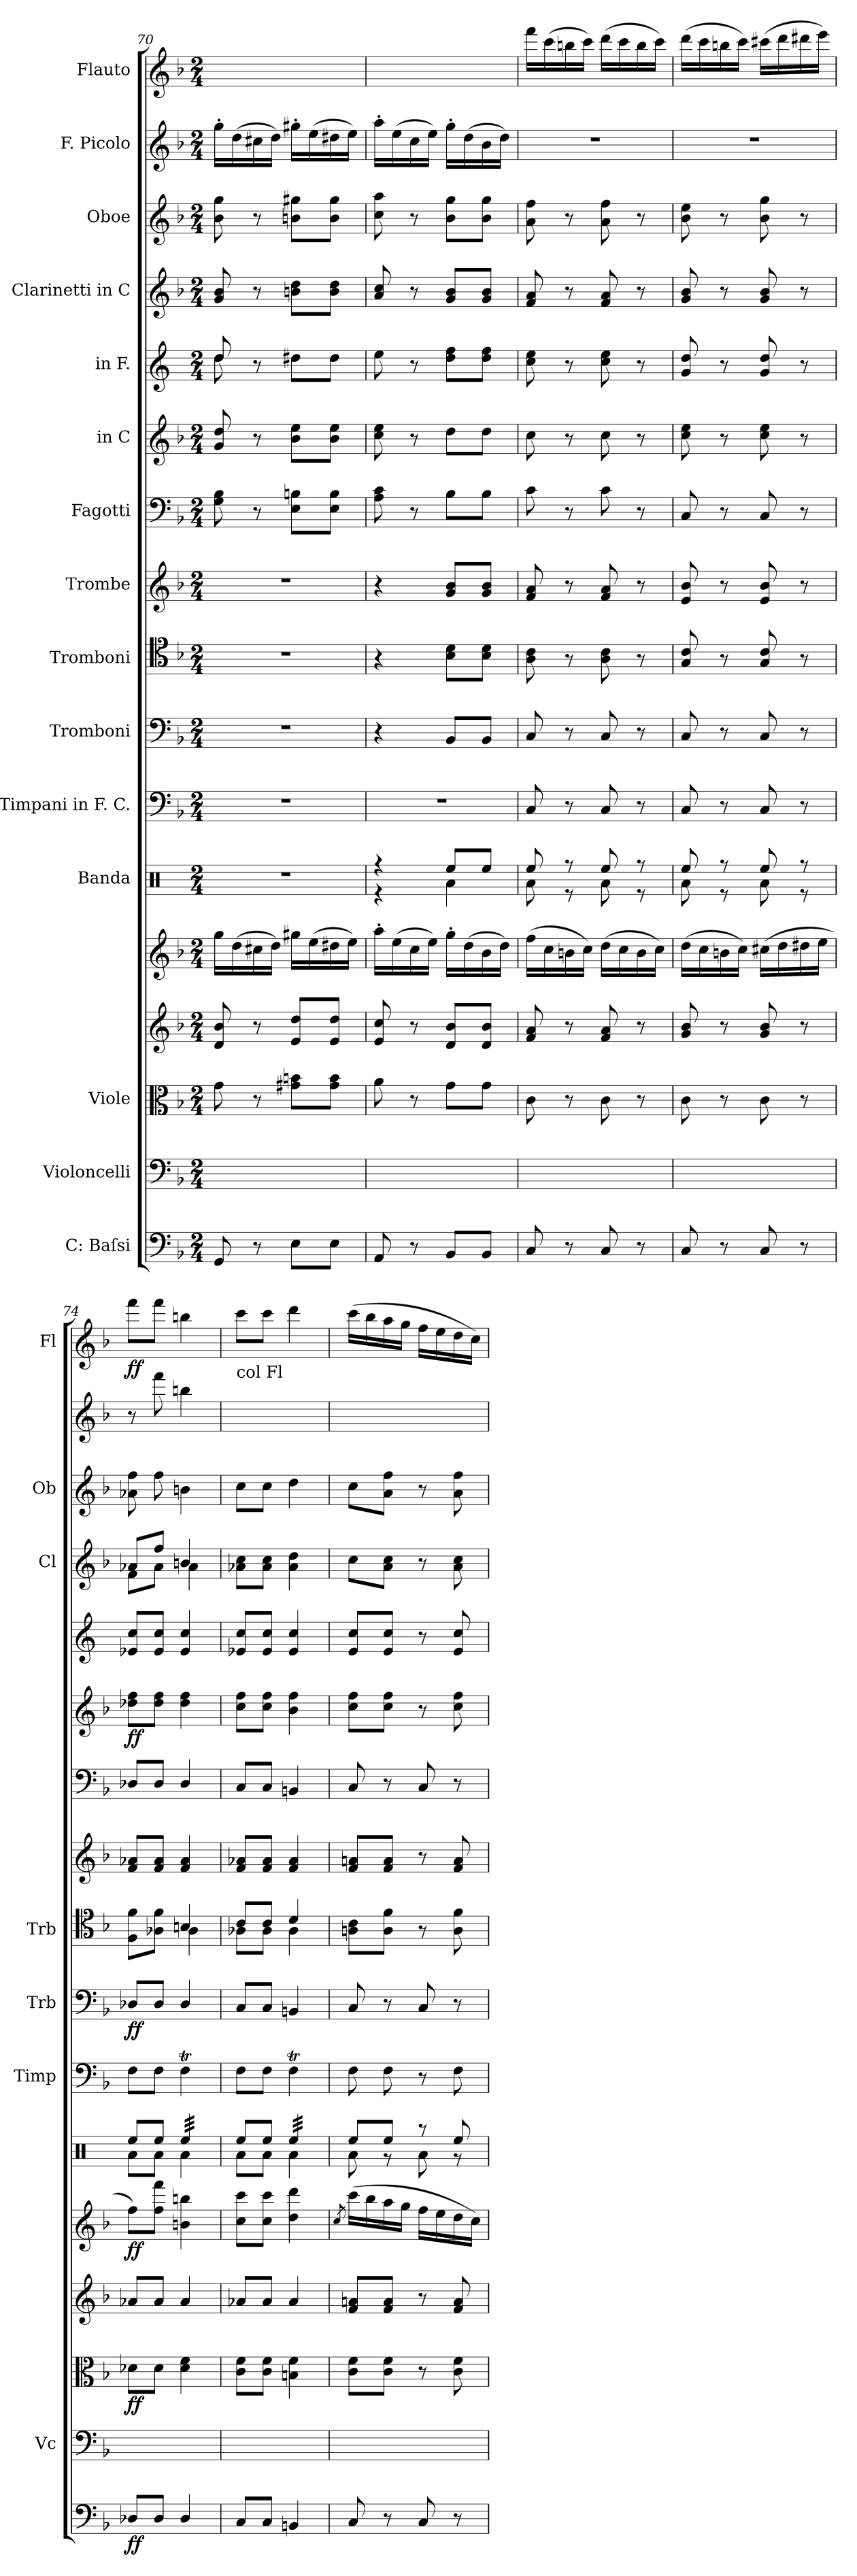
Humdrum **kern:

**kern	**dynam	**kern	**kern	**dynam	**kern	**kern	**dynam	**kern	**kern	**kern	**dynam	**kern	**kern	**kern	**kern	**dynam	**kern	**kern	**kern	**kern	**kern	**dynam
*part17	*part17	*part16	*part15	*part15	*part14	*part13	*part13	*part12	*part11	*part10	*part10	*part9	*part8	*part7	*part6	*part6	*part5	*part4	*part3	*part2	*part1	*part1
*staff17	*staff17	*staff16	*staff15	*staff15	*staff14	*staff13	*staff13	*staff12	*staff11	*staff10	*staff10	*staff9	*staff8	*staff7	*staff6	*staff6	*staff5	*staff4	*staff3	*staff2	*staff1	*staff1
*I"C: Baſsi	*	*I"Violoncelli	*I"Viole	*	*	*	*	*I"Banda	*I"Timpani in F. C.	*I"Tromboni	*	*I"Tromboni	*I"Trombe	*I"Fagotti	*I"in C	*	*I"in F.	*I"Clarinetti in C	*I"Oboe	*I"F. Picolo	*I"Flauto	*
*	*	*I'Vc	*	*	*	*	*	*	*I'Timp	*I'Trb	*	*I'Trb	*	*	*	*	*	*I'Cl	*I'Ob	*	*I'Fl	*
*clefF4	*	*clefF4	*clefC3	*	*clefG2	*clefG2	*	*clefX	*clefF4	*clefF4	*	*clefC4	*clefG2	*clefF4	*clefG2	*	*clefG2	*clefG2	*clefG2	*clefG2	*clefG2	*
*	*	*	*	*	*	*	*	*	*	*	*	*	*	*	*	*	*ITrd4c7	*	*	*	*	*
*k[b-]	*	*k[b-]	*k[b-]	*	*k[b-]	*k[b-]	*	*k[]	*k[b-]	*k[b-]	*	*k[b-]	*k[b-]	*k[b-]	*k[b-]	*	*k[b-]	*k[b-]	*k[b-]	*k[b-]	*k[b-]	*
*F:	*	*F:	*F:	*	*F:	*F:	*	*	*F:	*F:	*	*F:	*F:	*F:	*F:	*	*	*F:	*F:	*F:	*F:	*
*M2/4	*	*M2/4	*M2/4	*	*M2/4	*M2/4	*	*M2/4	*M2/4	*M2/4	*	*M2/4	*M2/4	*M2/4	*M2/4	*	*M2/4	*M2/4	*M2/4	*M2/4	*M2/4	*
=70	=70	=70	=70	=70	=70	=70	=70	=70	=70	=70	=70	=70	=70	=70	=70	=70	=70	=70	=70	=70	=70	=70
*	*	*	*	*	*	*	*	*	*	*	*	*	*	*	*	*	*^	*	*	*	*	*
8GG/	.	8GG/yy	8g\	.	8d/ 8b-/	16gg\LL	.	2r	2r	2r	.	2r	2r	8G\ 8B-\	8g/ 8dd/	.	8g/	8g\	8g/ 8b-/	8b-\ 8gg\	16gg'\LL	16gg'\LLyy	.
.	.	.	.	.	.	(16dd\	.	.	.	.	.	.	.	.	.	.	.	.	.	.	(16dd\	16dd\yy	.
8r	.	8ryy	8r	.	8r	16cc#X\	.	.	.	.	.	.	.	8r	8r	.	8r	8rFyy	8r	8r	16cc#X\	16cc#X\yy	.
.	.	.	.	.	.	16dd\JJ)	.	.	.	.	.	.	.	.	.	.	.	.	.	.	16dd\JJ)	16dd\JJyy	.
8E\L	.	8E\Lyy	8g#X\ 8bn\L	.	8e/ 8dd/L	16gg#X\LL	.	.	.	.	.	.	.	8E\ 8Bn\L	8b-\ 8ee\L	.	8g#X\L	4rFyy	8bn\ 8dd\L	8bn\ 8gg#X\L	16gg#X'\LL	16gg#X'\LLyy	.
.	.	.	.	.	.	(16ee\	.	.	.	.	.	.	.	.	.	.	.	.	.	.	(16ee\	16ee\yy	.
8E\J	.	8E\Jyy	8g#\ 8b\J	.	8e/ 8dd/J	16dd#X\	.	.	.	.	.	.	.	8E\ 8B\J	8b-\ 8ee\J	.	8g#\J	.	8b\ 8dd\J	8b\ 8gg#\J	16dd#X\	16dd#X\yy	.
.	.	.	.	.	.	16ee\JJ)	.	.	.	.	.	.	.	.	.	.	.	.	.	.	16ee\JJ)	16ee\JJyy	.
*	*	*	*	*	*	*	*	*	*	*	*	*	*	*	*	*	*v	*v	*	*	*	*	*
=71	=71	=71	=71	=71	=71	=71	=71	=71	=71	=71	=71	=71	=71	=71	=71	=71	=71	=71	=71	=71	=71	=71
*	*	*	*	*	*	*	*	*^	*	*	*	*	*	*	*	*	*	*	*	*	*	*
8AA/	.	8AA/yy	8a\	.	8e/ 8cc/	16aa'\LL	.	4rff	4re	2r	4r	.	4r	4r	8A\ 8c\	8cc\ 8ee\	.	8a\	8a/ 8cc/	8cc\ 8aa\	16aa'\LL	16aa'\LLyy	.
.	.	.	.	.	.	(16ee\	.	.	.	.	.	.	.	.	.	.	.	.	.	.	(16ee\	16ee\yy	.
8r	.	8ryy	8r	.	8r	16cc\	.	.	.	.	.	.	.	.	8r	8r	.	8r	8r	8r	16cc\	16cc\yy	.
.	.	.	.	.	.	16ee\JJ)	.	.	.	.	.	.	.	.	.	.	.	.	.	.	16ee\JJ)	16ee\JJyy	.
8BB-/L	.	8BB-/Lyy	8g\L	.	8d/ 8b-/L	16gg'\LL	.	8Ree/L	4Ra\	.	8BB-/L	.	8B-\ 8d\L	8g/ 8b-/L	8B-\L	8dd\L	.	8g\ 8b-\L	8g/ 8b-/L	8b-\ 8gg\L	16gg'\LL	16gg'\LLyy	.
.	.	.	.	.	.	(16dd\	.	.	.	.	.	.	.	.	.	.	.	.	.	.	(16dd\	16dd\yy	.
8BB-/J	.	8BB-/Jyy	8g\J	.	8d/ 8b-/J	16b-\	.	8Ree/J	.	.	8BB-/J	.	8B-\ 8d\J	8g/ 8b-/J	8B-\J	8dd\J	.	8g\ 8b-\J	8g/ 8b-/J	8b-\ 8gg\J	16b-\	16b-\yy	.
.	.	.	.	.	.	16dd\JJ)	.	.	.	.	.	.	.	.	.	.	.	.	.	.	16dd\JJ)	16dd\JJyy	.
=72	=72	=72	=72	=72	=72	=72	=72	=72	=72	=72	=72	=72	=72	=72	=72	=72	=72	=72	=72	=72	=72	=72	=72
8C/	.	8C/yy	8c\	.	8f/ 8a/	(16ff\LL	.	8Ree/	8Ra\	8C/	8C/	.	8A\ 8c\	8f/ 8a/	8c\	8cc\	.	8f\ 8a\	8f/ 8a/	8a\ 8ff\	2r	16fff\LL	.
.	.	.	.	.	.	16cc\	.	.	.	.	.	.	.	.	.	.	.	.	.	.	.	(16ccc\	.
8r	.	8ryy	8r	.	8r	16bn\	.	8rff	8re	8r	8r	.	8r	8r	8r	8r	.	8r	8r	8r	.	16bbn\	.
.	.	.	.	.	.	16cc\JJ)	.	.	.	.	.	.	.	.	.	.	.	.	.	.	.	16ccc\JJ)	.
8C/	.	8C/yy	8c\	.	8f/ 8a/	(16dd\LL	.	8Ree/	8Ra\	8C/	8C/	.	8A\ 8c\	8f/ 8a/	8c\	8cc\	.	8f\ 8a\	8f/ 8a/	8a\ 8ff\	.	(16ddd\LL	.
.	.	.	.	.	.	16cc\	.	.	.	.	.	.	.	.	.	.	.	.	.	.	.	16ccc\	.
8r	.	8ryy	8r	.	8r	16b\	.	8rff	8re	8r	8r	.	8r	8r	8r	8r	.	8r	8r	8r	.	16bb\	.
.	.	.	.	.	.	16cc\JJ)	.	.	.	.	.	.	.	.	.	.	.	.	.	.	.	16ccc\JJ)	.
=73	=73	=73	=73	=73	=73	=73	=73	=73	=73	=73	=73	=73	=73	=73	=73	=73	=73	=73	=73	=73	=73	=73	=73
8C/	.	8C/yy	8c\	.	8g/ 8b-/	(16dd\LL	.	8Ree/	8Ra\	8C/	8C/	.	8G/ 8c/	8e/ 8b-/	8C/	8cc\ 8ee\	.	8c/ 8g/	8g/ 8b-/	8b-\ 8ee\	2r	(16ddd\LL	.
.	.	.	.	.	.	16cc\	.	.	.	.	.	.	.	.	.	.	.	.	.	.	.	16ccc\	.
8r	.	8ryy	8r	.	8r	16bn\	.	8rff	8re	8r	8r	.	8r	8r	8r	8r	.	8r	8r	8r	.	16bbn\	.
.	.	.	.	.	.	16cc\JJ)	.	.	.	.	.	.	.	.	.	.	.	.	.	.	.	16ccc\JJ)	.
8C/	.	8C/yy	8c\	.	8g/ 8b-/	(16cc#X\LL	.	8Ree/	8Ra\	8C/	8C/	.	8G/ 8c/	8e/ 8b-/	8C/	8cc\ 8ee\	.	8c/ 8g/	8g/ 8b-/	8b-\ 8gg\	.	(16ccc#X\LL	.
.	.	.	.	.	.	16dd\	.	.	.	.	.	.	.	.	.	.	.	.	.	.	.	16ddd\	.
8r	.	8ryy	8r	.	8r	16dd#X\	.	8rff	8re	8r	8r	.	8r	8r	8r	8r	.	8r	8r	8r	.	16ddd#X\	.
.	.	.	.	.	.	16ee\JJ	.	.	.	.	.	.	.	.	.	.	.	.	.	.	.	16eee\JJ)	.
=74	=74	=74	=74	=74	=74	=74	=74	=74	=74	=74	=74	=74	=74	=74	=74	=74	=74	=74	=74	=74	=74	=74	=74
*	*	*	*	*	*	*	*	*	*	*	*	*	*^	*	*	*	*	*	*^	*	*	*	*
8D-X/L	ff	8D-X/Lyy	8d-X\L	ff	8a-X/L	8ff\L)	ff	8Ree/L	8Ra\L	8F\L	8D-X/L	ff	8F\ 8f\L	4rBByy	8f/ 8a-X/L	8D-X/L	8dd-X\ 8ff\L	ff	8A-X/ 8f/L	8a-X/L	8f\L	8a-X\ 8ff\	8r	8fff\L	ff
8D-/J	.	8D-/Jyy	8d-\J	.	8a-/J	8ff\ 8fff\J	.	8Ree/J	8Ra\J	8F\J	8D-/J	.	8A-X\ 8f\J	.	8f/ 8a-/J	8D-/J	8dd-\ 8ff\J	.	8A-/ 8f/J	8ff/J	8a-\J	8ff\	8fff\	8fff\J	.
*	*	*	*	*	*	*	*	*tremolo	*	*	*	*	*	*	*	*	*	*	*	*	*	*	*	*	*
4D-/	.	4D-/yy	4d-\ 4f\	.	4a-/	4bn\ 4bbn\	.	32Ree/LLL	4Ra\	4FT\	4D-/	.	4Bn/	4A-\	4f/ 4a-/	4D-/	4dd-\ 4ff\	.	4A-/ 4f/	4bn/	4a-\	4bn\	4bbn\	4bbn\	.
.	.	.	.	.	.	.	.	32Ree/	.	.	.	.	.	.	.	.	.	.	.	.	.	.	.	.	.
.	.	.	.	.	.	.	.	32Ree/	.	.	.	.	.	.	.	.	.	.	.	.	.	.	.	.	.
.	.	.	.	.	.	.	.	32Ree/	.	.	.	.	.	.	.	.	.	.	.	.	.	.	.	.	.
.	.	.	.	.	.	.	.	32Ree/	.	.	.	.	.	.	.	.	.	.	.	.	.	.	.	.	.
.	.	.	.	.	.	.	.	32Ree/	.	.	.	.	.	.	.	.	.	.	.	.	.	.	.	.	.
.	.	.	.	.	.	.	.	32Ree/	.	.	.	.	.	.	.	.	.	.	.	.	.	.	.	.	.
.	.	.	.	.	.	.	.	32Ree/JJJ	.	.	.	.	.	.	.	.	.	.	.	.	.	.	.	.	.
*	*	*	*	*	*	*	*	*Xtremolo	*	*	*	*	*	*	*	*	*	*	*	*	*	*	*	*	*
=75	=75	=75	=75	=75	=75	=75	=75	=75	=75	=75	=75	=75	=75	=75	=75	=75	=75	=75	=75	=75	=75	=75	=75	=75	=75
!	!	!	!	!	!	!	!	!	!	!	!	!	!	!	!	!	!	!	!	!	!	!	!LO:TX:a:t=col Fl	!	!
*	*	*	*	*	*	*	*	*	*	*	*	*	*	*	*	*	*	*	*	*v	*v	*	*	*	*
8C/L	.	8C/Lyy	8c\ 8f\L	.	8a-X/L	8cc\ 8ccc\L	.	8Ree/L	8Ra\L	8F\L	8C/L	.	8c/L	8A-X\L	8f/ 8a-X/L	8C/L	8cc\ 8ff\L	.	8A-X/ 8f/L	8a-X\ 8cc\L	8cc\L	8ccc\Lyy	8ccc\L	.
8C/J	.	8C/Jyy	8c\ 8f\J	.	8a-/J	8cc\ 8ccc\J	.	8Ree/J	8Ra\J	8F\J	8C/J	.	8c/J	8A-\J	8f/ 8a-/J	8C/J	8cc\ 8ff\J	.	8A-/ 8f/J	8a-\ 8cc\J	8cc\J	8ccc\Jyy	8ccc\J	.
*	*	*	*	*	*	*	*	*tremolo	*	*	*	*	*	*	*	*	*	*	*	*	*	*	*	*
4BBn/	.	4BBn/yy	4Bn\ 4f\	.	4a-/	4dd\ 4ddd\	.	32Ree/LLL	4Ra\	4FT\	4BBn/	.	4d/	4A-\	4f/ 4a-/	4BBn/	4b-\ 4ff\	.	4A-/ 4f/	4a-\ 4dd\	4dd\	4ddd\yy	4ddd\	.
.	.	.	.	.	.	.	.	32Ree/	.	.	.	.	.	.	.	.	.	.	.	.	.	.	.	.
.	.	.	.	.	.	.	.	32Ree/	.	.	.	.	.	.	.	.	.	.	.	.	.	.	.	.
.	.	.	.	.	.	.	.	32Ree/	.	.	.	.	.	.	.	.	.	.	.	.	.	.	.	.
.	.	.	.	.	.	.	.	32Ree/	.	.	.	.	.	.	.	.	.	.	.	.	.	.	.	.
.	.	.	.	.	.	.	.	32Ree/	.	.	.	.	.	.	.	.	.	.	.	.	.	.	.	.
.	.	.	.	.	.	.	.	32Ree/	.	.	.	.	.	.	.	.	.	.	.	.	.	.	.	.
.	.	.	.	.	.	.	.	32Ree/JJJ	.	.	.	.	.	.	.	.	.	.	.	.	.	.	.	.
*	*	*	*	*	*	*	*	*Xtremolo	*	*	*	*	*	*	*	*	*	*	*	*	*	*	*	*
*	*	*	*	*	*	*	*	*	*	*	*	*	*v	*v	*	*	*	*	*	*	*	*	*	*
=76	=76	=76	=76	=76	=76	=76	=76	=76	=76	=76	=76	=76	=76	=76	=76	=76	=76	=76	=76	=76	=76	=76	=76
.	.	.	.	.	.	8qcc/	.	.	.	.	.	.	.	.	.	.	.	.	.	.	.	.	.
8C/	.	8C/yy	8c\ 8f\L	.	8f/ 8an/L	(16ccc\LL	.	8Ree/L	8Ra\	8F\	8C/	.	8An\ 8c\L	8f/ 8an/L	8C/	8cc\ 8ff\L	.	8A/ 8f/L	8cc\L	8cc\L	16ccc\LLyy	(16ccc\LL	.
.	.	.	.	.	.	16bb-\	.	.	.	.	.	.	.	.	.	.	.	.	.	.	16bb-\yy	16bb-\	.
8r	.	8ryy	8c\ 8f\J	.	8f/ 8a/J	16aa\	.	8Ree/J	8r	8F\	8r	.	8A\ 8f\J	8f/ 8a/J	8r	8cc\ 8ff\J	.	8A/ 8f/J	8a\ 8cc\J	8a\ 8ff\J	16aa\yy	16aa\	.
.	.	.	.	.	.	16gg\JJ	.	.	.	.	.	.	.	.	.	.	.	.	.	.	16gg\JJyy	16gg\JJ	.
8C/	.	8C/yy	8r	.	8r	16ff\LL	.	8raa	8Ra\	8r	8C/	.	8r	8r	8C/	8r	.	8r	8r	8r	16ff\LLyy	16ff\LL	.
.	.	.	.	.	.	16ee\	.	.	.	.	.	.	.	.	.	.	.	.	.	.	16ee\yy	16ee\	.
8r	.	8ryy	8c\ 8f\	.	8f/ 8a/	16dd\	.	8Ree/	8r	8F\	8r	.	8A\ 8f\	8f/ 8a/	8r	8cc\ 8ff\	.	8A/ 8f/	8a\ 8cc\	8a\ 8ff\	16dd\yy	16dd\	.
.	.	.	.	.	.	16cc\JJ)	.	.	.	.	.	.	.	.	.	.	.	.	.	.	16cc\JJyy	16cc\JJ)	.
*	*	*	*	*	*	*	*	*v	*v	*	*	*	*	*	*	*	*	*	*	*	*	*	*
=	=	=	=	=	=	=	=	=	=	=	=	=	=	=	=	=	=	=	=	=	=	=
*-	*-	*-	*-	*-	*-	*-	*-	*-	*-	*-	*-	*-	*-	*-	*-	*-	*-	*-	*-	*-	*-	*-
